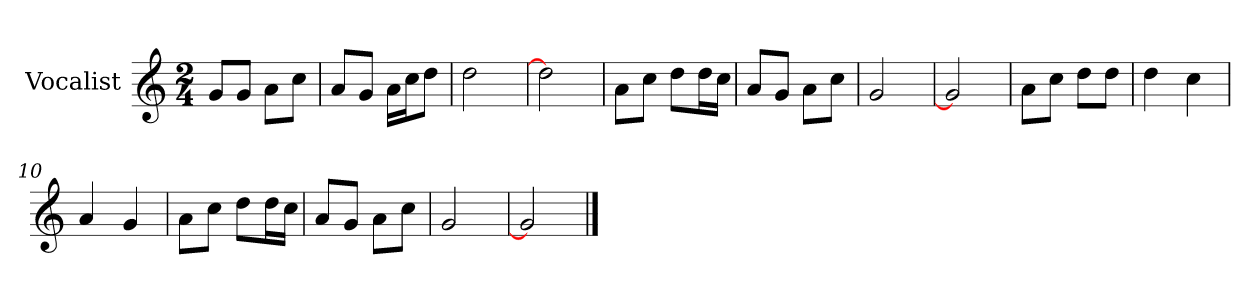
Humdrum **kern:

**kern
*part1
*staff1
*I"Vocalist
*k[]
*C:
*M2/4
=
8gL
8gJ
8aL
8ccJ
=1
8aL
8gJ
16aLL
16ccJ
8ddJ
=2
2dd
=3
2dd]
=4
8aL
8ccJ
8ddL
16ddL
16ccJJ
=5
8aL
8gJ
8aL
8ccJ
=6
2g
=7
2g]
=8
8aL
8ccJ
8ddL
8ddJ
=9
4dd
4cc
=10
4a
4g
=11
8aL
8ccJ
8ddL
16ddL
16ccJJ
=12
8aL
8gJ
8aL
8ccJ
=13
2g
=14
2g]
==
*-
